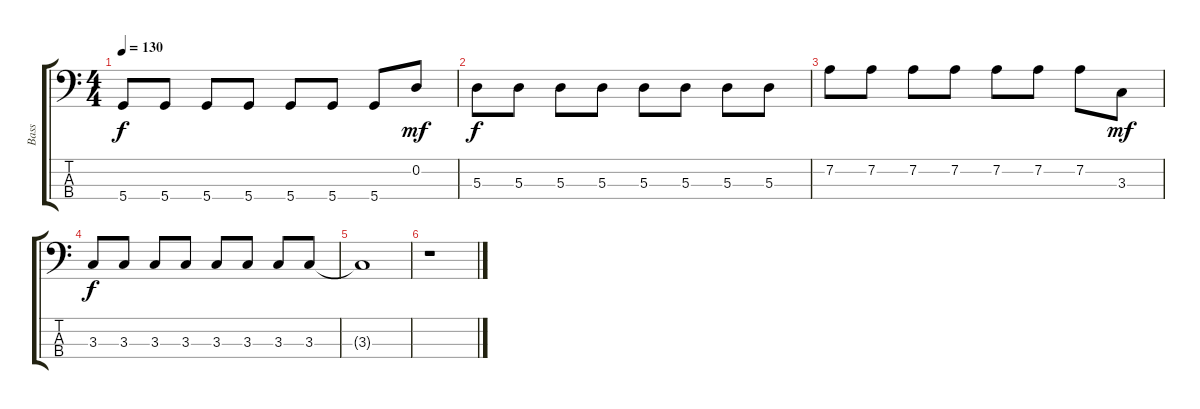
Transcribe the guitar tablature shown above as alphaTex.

\track ("Bass" "Bass") {instrument synthbass1}
\staff {score tabs}
\tuning (G2 D2 A1 D1) {hide}
\ts (4 4)
\tempo 130
\clef f4
\ks c
5.4.8{dy f} 5.4.8 5.4.8 5.4.8 5.4.8 5.4.8 5.4.8 0.2.8{dy mf} |
5.3.8{dy f} 5.3.8 5.3.8 5.3.8 5.3.8 5.3.8 5.3.8 5.3.8 |
7.2.8 7.2.8 7.2.8 7.2.8 7.2.8 7.2.8 7.2.8 3.3.8{dy mf} |
3.3.8{dy f} 3.3.8 3.3.8 3.3.8 3.3.8 3.3.8 3.3.8 3.3.8 |
3.3{t}.1 |
r.1
